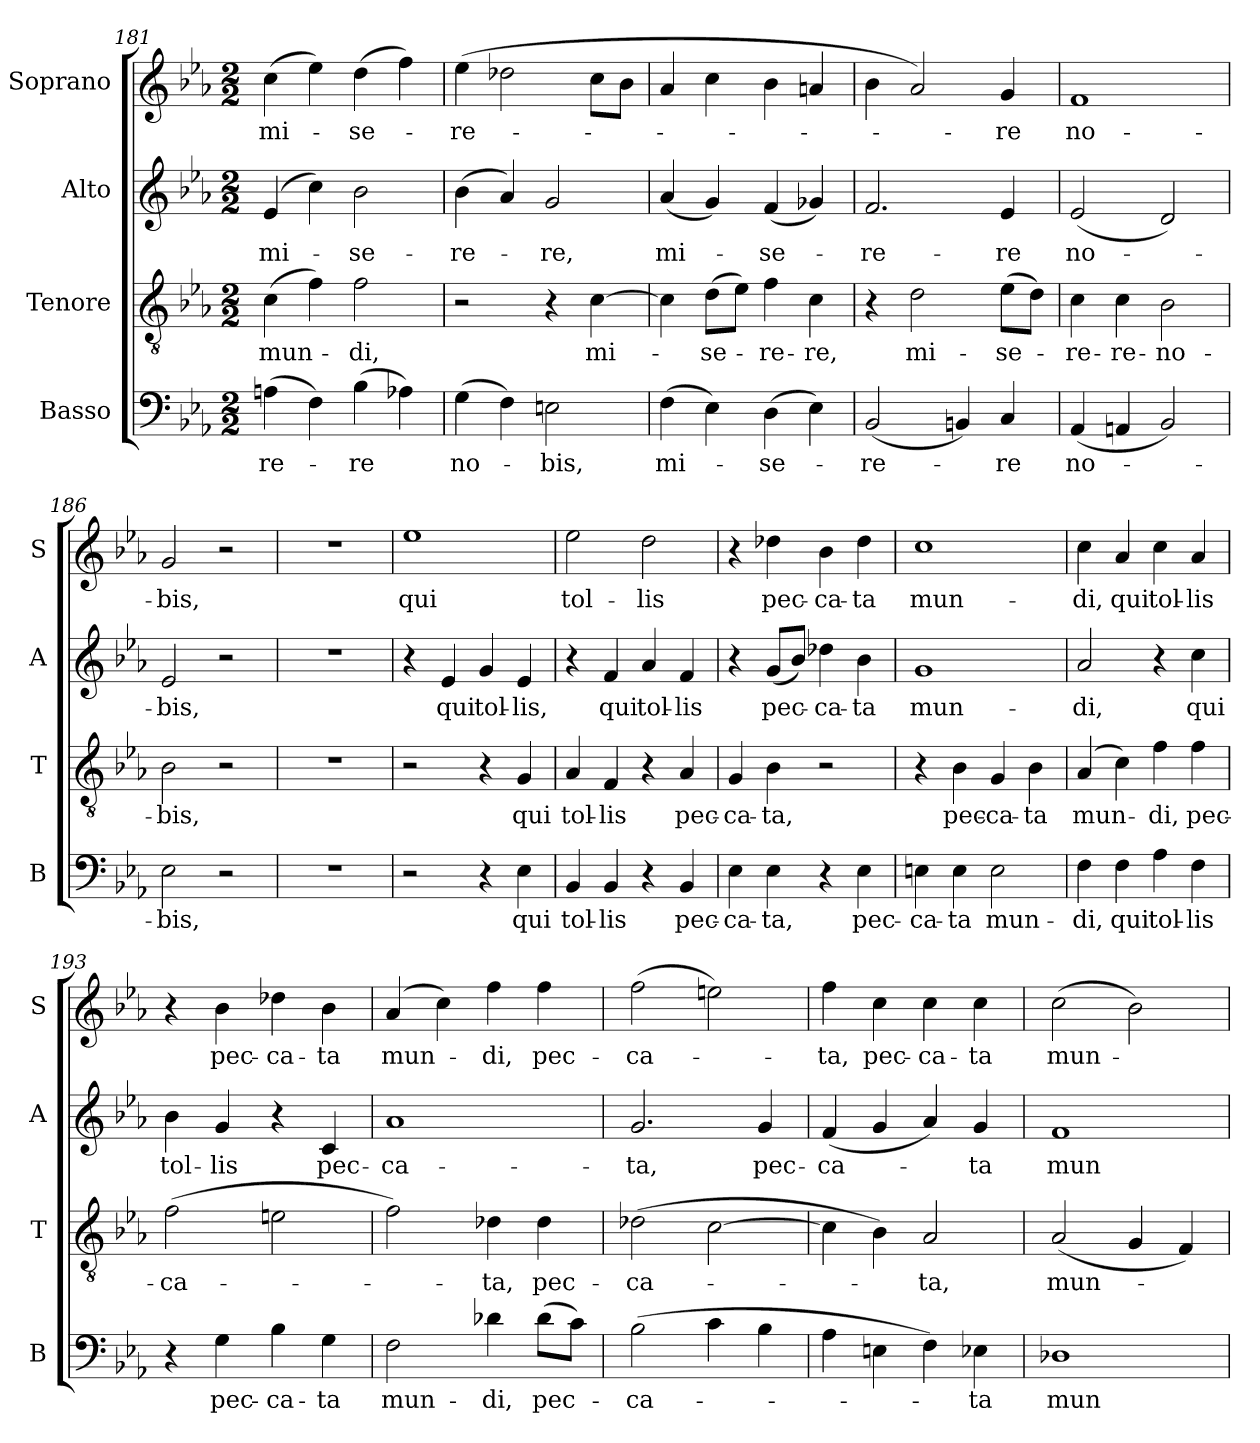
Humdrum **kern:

**kern	**text	**kern	**text	**kern	**text	**kern	**text
*part4	*part4	*part3	*part3	*part2	*part2	*part1	*part1
*staff4	*staff4	*staff3	*staff3	*staff2	*staff2	*staff1	*staff1
*I"Basso	*	*I"Tenore	*	*I"Alto	*	*I"Soprano	*
*I'B	*	*I'T	*	*I'A	*	*I'S	*
!!LO:LB:g=z
*clefF4	*	*clefGv2	*	*clefG2	*	*clefG2	*
*k[b-e-a-]	*	*k[b-e-a-]	*	*k[b-e-a-]	*	*k[b-e-a-]	*
*c:	*	*c:	*	*c:	*	*c:	*
*M2/2	*	*M2/2	*	*M2/2	*	*M2/2	*
=181	=181	=181	=181	=181	=181	=181	=181
(>4An\	-re-	(>4c\	mun-	(>4e-/	mi-	(>4cc\	mi-
4F\)	.	4f\)	.	4cc\)	.	4ee-\)	.
(>4B-\	-re	2f\	-di,	2b-\	-se-	(>4dd\	-se-
4A-X\)	.	.	.	.	.	4ff\)	.
=182	=182	=182	=182	=182	=182	=182	=182
(>4G\	no-	2r	.	(>4b-\	-re-	(>4ee-\	-re-
4F\)	.	.	.	4a-/)	.	2dd-X\	.
2En\	-bis,	4r	.	2g/	-re,	.	.
.	.	[4c\	mi-	.	.	8cc\L	.
.	.	.	.	.	.	8b-\J	.
=183	=183	=183	=183	=183	=183	=183	=183
(>4F\	mi-	4c\]	.	(<4a-/	mi-	4a-/	.
4E-\)	.	(>8d\L	-se-	4g/)	.	4cc\	.
.	.	8e-\J)	.	.	.	.	.
(>4D\	-se-	4f\	-re-	(<4f/	-se-	4b-\	.
4E-\)	.	4c\	-re,	4g-X/)	.	4an/	.
=184	=184	=184	=184	=184	=184	=184	=184
(<2BB-/	-re-	4r	.	2.f/	-re-	4b-\	.
.	.	2d\	mi-	.	.	2a-/)	.
4BBn/)	.	.	.	.	.	.	.
4C/	-re	(>8e-\L	-se-	4e-/	-re	4g/	-re
.	.	8d\J)	.	.	.	.	.
=185	=185	=185	=185	=185	=185	=185	=185
(<4AA-/	no-	4c\	-re-	(<2e-/	no-	1f	no-
4AAn/	.	4c\	-re-	.	.	.	.
2BB-/)	.	2B-\	-no-	2d/)	.	.	.
=186	=186	=186	=186	=186	=186	=186	=186
2E-\	-bis,	2B-\	-bis,	2e-/	-bis,	2g/	-bis,
2r	.	2r	.	2r	.	2r	.
!!LO:LB:g=z
=187	=187	=187	=187	=187	=187	=187	=187
1r	.	1r	.	1r	.	1r	.
=188	=188	=188	=188	=188	=188	=188	=188
2r	.	2r	.	4r	.	1ee-	qui
.	.	.	.	4e-/	qui	.	.
4r	.	4r	.	4g/	tol-	.	.
4E-\	qui	4G/	qui	4e-/	-lis,	.	.
=189	=189	=189	=189	=189	=189	=189	=189
4BB-/	tol-	4A-/	tol-	4r	.	2ee-\	tol-
4BB-/	-lis	4F/	-lis	4f/	qui	.	.
4r	.	4r	.	4a-/	tol-	2dd\	-lis
4BB-/	pec-	4A-/	pec-	4f/	-lis	.	.
=190	=190	=190	=190	=190	=190	=190	=190
4E-\	-ca-	4G/	-ca-	4r	.	4r	.
4E-\	-ta,	4B-\	-ta,	(<8g/L	pec-	4dd-X\	pec-
.	.	.	.	8b-/J)	.	.	.
4r	.	2r	.	4dd-X\	-ca-	4b-\	-ca-
4E-\	pec-	.	.	4b-\	-ta	4dd-\	-ta
=191	=191	=191	=191	=191	=191	=191	=191
4En\	-ca-	4r	.	1g	mun-	1cc	mun-
4E\	-ta	4B-\	pec-	.	.	.	.
2E\	mun-	4G/	-ca-	.	.	.	.
.	.	4B-\	-ta	.	.	.	.
=192	=192	=192	=192	=192	=192	=192	=192
4F\	-di,	(>4A-/	mun-	2a-/	-di,	4cc\	-di,
4F\	qui	4c\)	.	.	.	4a-/	qui
4A-\	tol-	4f\	-di,	4r	.	4cc\	tol-
4F\	-lis	4f\	pec-	4cc\	qui	4a-/	-lis
!!LO:PB:g=z
=193	=193	=193	=193	=193	=193	=193	=193
4r	.	(>2f\	-ca-	4b-\	tol-	4r	.
4G\	pec-	.	.	4g/	-lis	4b-\	pec-
4B-\	-ca-	2en\	.	4r	.	4dd-X\	-ca-
4G\	-ta	.	.	4c/	pec-	4b-\	-ta
=194	=194	=194	=194	=194	=194	=194	=194
2F\	mun-	2f\)	.	1a-	-ca-	(>4a-/	mun-
.	.	.	.	.	.	4cc\)	.
4d-X\	-di,	4d-X\	-ta,	.	.	4ff\	-di,
(>8d-\L	pec-	4d-\	pec-	.	.	4ff\	pec-
8c\J)	.	.	.	.	.	.	.
=195	=195	=195	=195	=195	=195	=195	=195
(>2B-\	-ca-	(>2d-X\	-ca-	2.g/	-ta,	(>2ff\	-ca-
4c\	.	[2c\	.	.	.	2een\)	.
4B-\	.	.	.	4g/	pec-	.	.
=196	=196	=196	=196	=196	=196	=196	=196
4A-\	.	4c\]	.	(<4f/	-ca-	4ff\	-ta,
4En\	.	4B-\)	.	4g/	.	4cc\	pec-
4F\)	.	2A-/	-ta,	4a-/)	.	4cc\	-ca-
4E-X\	-ta	.	.	4g/	-ta	4cc\	-ta
=197	=197	=197	=197	=197	=197	=197	=197
1D-X	mun-	(<2A-/	mun-	1f	mun-	(>2cc\	mun-
.	.	4G/	.	.	.	2b-\)	.
.	.	4F/)	.	.	.	.	.
=	=	=	=	=	=	=	=
*-	*-	*-	*-	*-	*-	*-	*-
